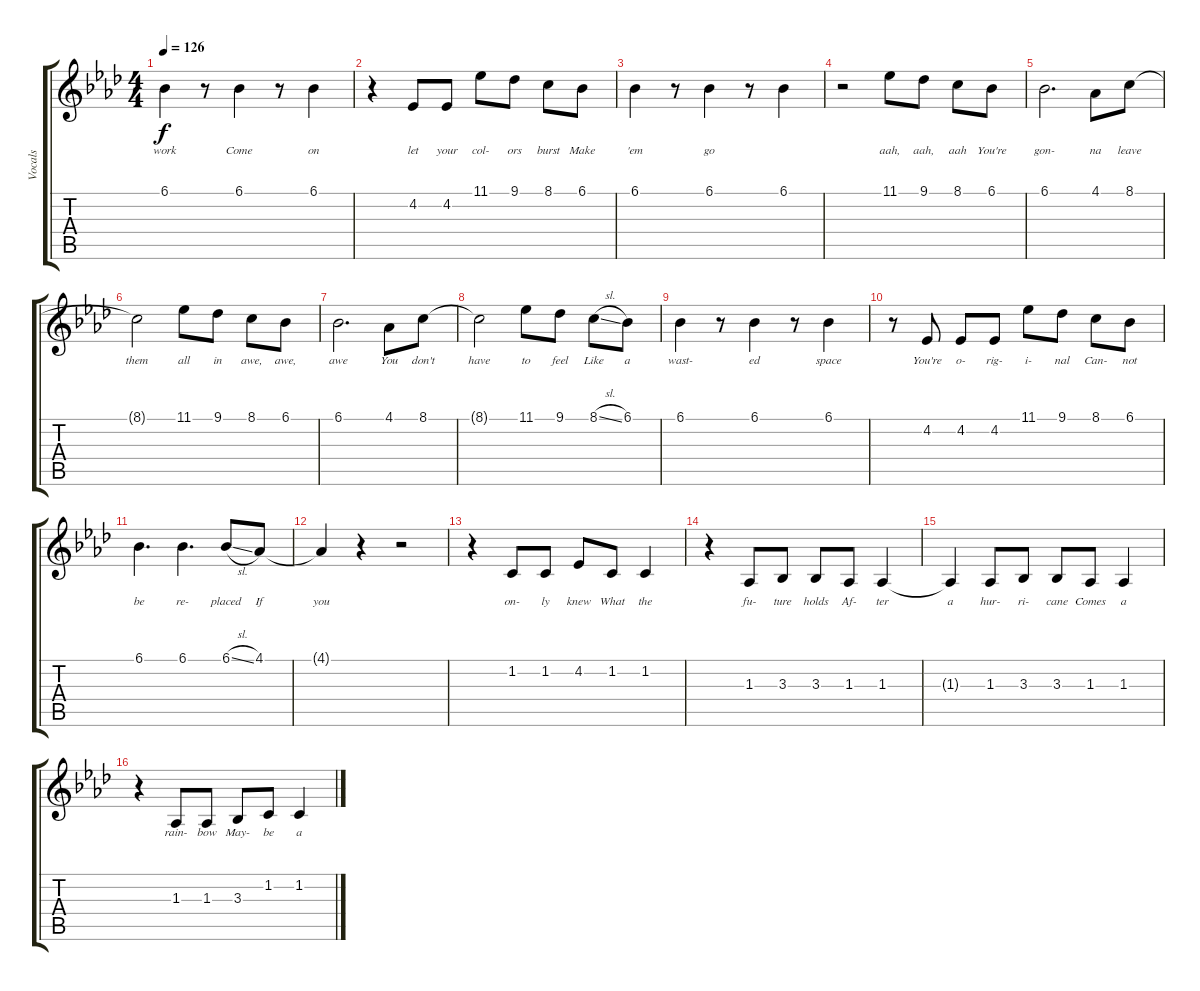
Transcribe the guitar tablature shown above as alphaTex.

\track ("Vocals" "Vocals") {instrument altosax}
\staff {score tabs}
\tuning (E4 B3 G3 D3 A2 E2) {hide}
\ts (4 4)
\tempo 126
\clef g2
\ks ab
6.1.4{lyrics (0 "work") lyrics (1 "") lyrics (2 "") lyrics (3 "") lyrics (4 "") dy f} r.8 6.1.4{lyrics (0 "Come") lyrics (1 "") lyrics (2 "") lyrics (3 "") lyrics (4 "")} r.8 6.1.4{lyrics (0 "on") lyrics (1 "") lyrics (2 "") lyrics (3 "") lyrics (4 "")} |
r.4 4.2.8{lyrics (0 "let") lyrics (1 "") lyrics (2 "") lyrics (3 "") lyrics (4 "")} 4.2.8{lyrics (0 "your") lyrics (1 "") lyrics (2 "") lyrics (3 "") lyrics (4 "")} 11.1.8{lyrics (0 "col-") lyrics (1 "") lyrics (2 "") lyrics (3 "") lyrics (4 "")} 9.1.8{lyrics (0 "ors") lyrics (1 "") lyrics (2 "") lyrics (3 "") lyrics (4 "")} 8.1.8{lyrics (0 "burst") lyrics (1 "") lyrics (2 "") lyrics (3 "") lyrics (4 "")} 6.1.8{lyrics (0 "Make") lyrics (1 "") lyrics (2 "") lyrics (3 "") lyrics (4 "")} |
6.1.4{lyrics (0 "'em") lyrics (1 "") lyrics (2 "") lyrics (3 "") lyrics (4 "")} r.8 6.1.4{lyrics (0 "go") lyrics (1 "") lyrics (2 "") lyrics (3 "") lyrics (4 "")} r.8 6.1.4{lyrics (0 "") lyrics (1 "") lyrics (2 "") lyrics (3 "") lyrics (4 "")} |
r.2 11.1.8{lyrics (0 "aah,") lyrics (1 "") lyrics (2 "") lyrics (3 "") lyrics (4 "")} 9.1.8{lyrics (0 "aah,") lyrics (1 "") lyrics (2 "") lyrics (3 "") lyrics (4 "")} 8.1.8{lyrics (0 "aah") lyrics (1 "") lyrics (2 "") lyrics (3 "") lyrics (4 "")} 6.1.8{lyrics (0 "You're") lyrics (1 "") lyrics (2 "") lyrics (3 "") lyrics (4 "")} |
6.1.2{d lyrics (0 "gon-") lyrics (1 "") lyrics (2 "") lyrics (3 "") lyrics (4 "")} 4.1.8{lyrics (0 "na") lyrics (1 "") lyrics (2 "") lyrics (3 "") lyrics (4 "")} 8.1.8{lyrics (0 "leave") lyrics (1 "") lyrics (2 "") lyrics (3 "") lyrics (4 "")} |
8.1{t}.2{lyrics (0 "them") lyrics (1 "") lyrics (2 "") lyrics (3 "") lyrics (4 "")} 11.1.8{lyrics (0 "all") lyrics (1 "") lyrics (2 "") lyrics (3 "") lyrics (4 "")} 9.1.8{lyrics (0 "in") lyrics (1 "") lyrics (2 "") lyrics (3 "") lyrics (4 "")} 8.1.8{lyrics (0 "awe,") lyrics (1 "") lyrics (2 "") lyrics (3 "") lyrics (4 "")} 6.1.8{lyrics (0 "awe,") lyrics (1 "") lyrics (2 "") lyrics (3 "") lyrics (4 "")} |
6.1.2{d lyrics (0 "awe") lyrics (1 "") lyrics (2 "") lyrics (3 "") lyrics (4 "")} 4.1.8{lyrics (0 "You") lyrics (1 "") lyrics (2 "") lyrics (3 "") lyrics (4 "")} 8.1.8{lyrics (0 "don't") lyrics (1 "") lyrics (2 "") lyrics (3 "") lyrics (4 "")} |
8.1{t}.2{lyrics (0 "have") lyrics (1 "") lyrics (2 "") lyrics (3 "") lyrics (4 "")} 11.1.8{lyrics (0 "to") lyrics (1 "") lyrics (2 "") lyrics (3 "") lyrics (4 "")} 9.1.8{lyrics (0 "feel") lyrics (1 "") lyrics (2 "") lyrics (3 "") lyrics (4 "")} 8.1{sl}.8{lyrics (0 "Like") lyrics (1 "") lyrics (2 "") lyrics (3 "") lyrics (4 "")} 6.1.8{lyrics (0 "a") lyrics (1 "") lyrics (2 "") lyrics (3 "") lyrics (4 "")} |
6.1.4{lyrics (0 "wast-") lyrics (1 "") lyrics (2 "") lyrics (3 "") lyrics (4 "")} r.8 6.1.4{lyrics (0 "ed") lyrics (1 "") lyrics (2 "") lyrics (3 "") lyrics (4 "")} r.8 6.1.4{lyrics (0 "space") lyrics (1 "") lyrics (2 "") lyrics (3 "") lyrics (4 "")} |
r.8 4.2.8{lyrics (0 "You're") lyrics (1 "") lyrics (2 "") lyrics (3 "") lyrics (4 "")} 4.2.8{lyrics (0 "o-") lyrics (1 "") lyrics (2 "") lyrics (3 "") lyrics (4 "")} 4.2.8{lyrics (0 "rig-") lyrics (1 "") lyrics (2 "") lyrics (3 "") lyrics (4 "")} 11.1.8{lyrics (0 "i-") lyrics (1 "") lyrics (2 "") lyrics (3 "") lyrics (4 "")} 9.1.8{lyrics (0 "nal") lyrics (1 "") lyrics (2 "") lyrics (3 "") lyrics (4 "")} 8.1.8{lyrics (0 "Can-") lyrics (1 "") lyrics (2 "") lyrics (3 "") lyrics (4 "")} 6.1.8{lyrics (0 "not") lyrics (1 "") lyrics (2 "") lyrics (3 "") lyrics (4 "")} |
6.1.4{d lyrics (0 "be") lyrics (1 "") lyrics (2 "") lyrics (3 "") lyrics (4 "")} 6.1.4{d lyrics (0 "re-") lyrics (1 "") lyrics (2 "") lyrics (3 "") lyrics (4 "")} 6.1{sl}.8{lyrics (0 "placed") lyrics (1 "") lyrics (2 "") lyrics (3 "") lyrics (4 "")} 4.1.8{lyrics (0 "If") lyrics (1 "") lyrics (2 "") lyrics (3 "") lyrics (4 "")} |
4.1{t}.4{lyrics (0 "you") lyrics (1 "") lyrics (2 "") lyrics (3 "") lyrics (4 "")} r.4 r.2 |
r.4 1.2.8{lyrics (0 "on-") lyrics (1 "") lyrics (2 "") lyrics (3 "") lyrics (4 "")} 1.2.8{lyrics (0 "ly") lyrics (1 "") lyrics (2 "") lyrics (3 "") lyrics (4 "")} 4.2.8{lyrics (0 "knew") lyrics (1 "") lyrics (2 "") lyrics (3 "") lyrics (4 "")} 1.2.8{lyrics (0 "What") lyrics (1 "") lyrics (2 "") lyrics (3 "") lyrics (4 "")} 1.2.4{lyrics (0 "the") lyrics (1 "") lyrics (2 "") lyrics (3 "") lyrics (4 "")} |
r.4 1.3.8{lyrics (0 "fu-") lyrics (1 "") lyrics (2 "") lyrics (3 "") lyrics (4 "")} 3.3.8{lyrics (0 "ture") lyrics (1 "") lyrics (2 "") lyrics (3 "") lyrics (4 "")} 3.3.8{lyrics (0 "holds") lyrics (1 "") lyrics (2 "") lyrics (3 "") lyrics (4 "")} 1.3.8{lyrics (0 "Af-") lyrics (1 "") lyrics (2 "") lyrics (3 "") lyrics (4 "")} 1.3.4{lyrics (0 "ter") lyrics (1 "") lyrics (2 "") lyrics (3 "") lyrics (4 "")} |
1.3{t}.4{lyrics (0 "a") lyrics (1 "") lyrics (2 "") lyrics (3 "") lyrics (4 "")} 1.3.8{lyrics (0 "hur-") lyrics (1 "") lyrics (2 "") lyrics (3 "") lyrics (4 "")} 3.3.8{lyrics (0 "ri-") lyrics (1 "") lyrics (2 "") lyrics (3 "") lyrics (4 "")} 3.3.8{lyrics (0 "cane") lyrics (1 "") lyrics (2 "") lyrics (3 "") lyrics (4 "")} 1.3.8{lyrics (0 "Comes") lyrics (1 "") lyrics (2 "") lyrics (3 "") lyrics (4 "")} 1.3.4{lyrics (0 "a") lyrics (1 "") lyrics (2 "") lyrics (3 "") lyrics (4 "")} |
r.4 1.3.8{lyrics (0 "rain-") lyrics (1 "") lyrics (2 "") lyrics (3 "") lyrics (4 "")} 1.3.8{lyrics (0 "bow") lyrics (1 "") lyrics (2 "") lyrics (3 "") lyrics (4 "")} 3.3.8{lyrics (0 "May-") lyrics (1 "") lyrics (2 "") lyrics (3 "") lyrics (4 "")} 1.2.8{lyrics (0 "be") lyrics (1 "") lyrics (2 "") lyrics (3 "") lyrics (4 "")} 1.2.4{lyrics (0 "a") lyrics (1 "") lyrics (2 "") lyrics (3 "") lyrics (4 "")}
